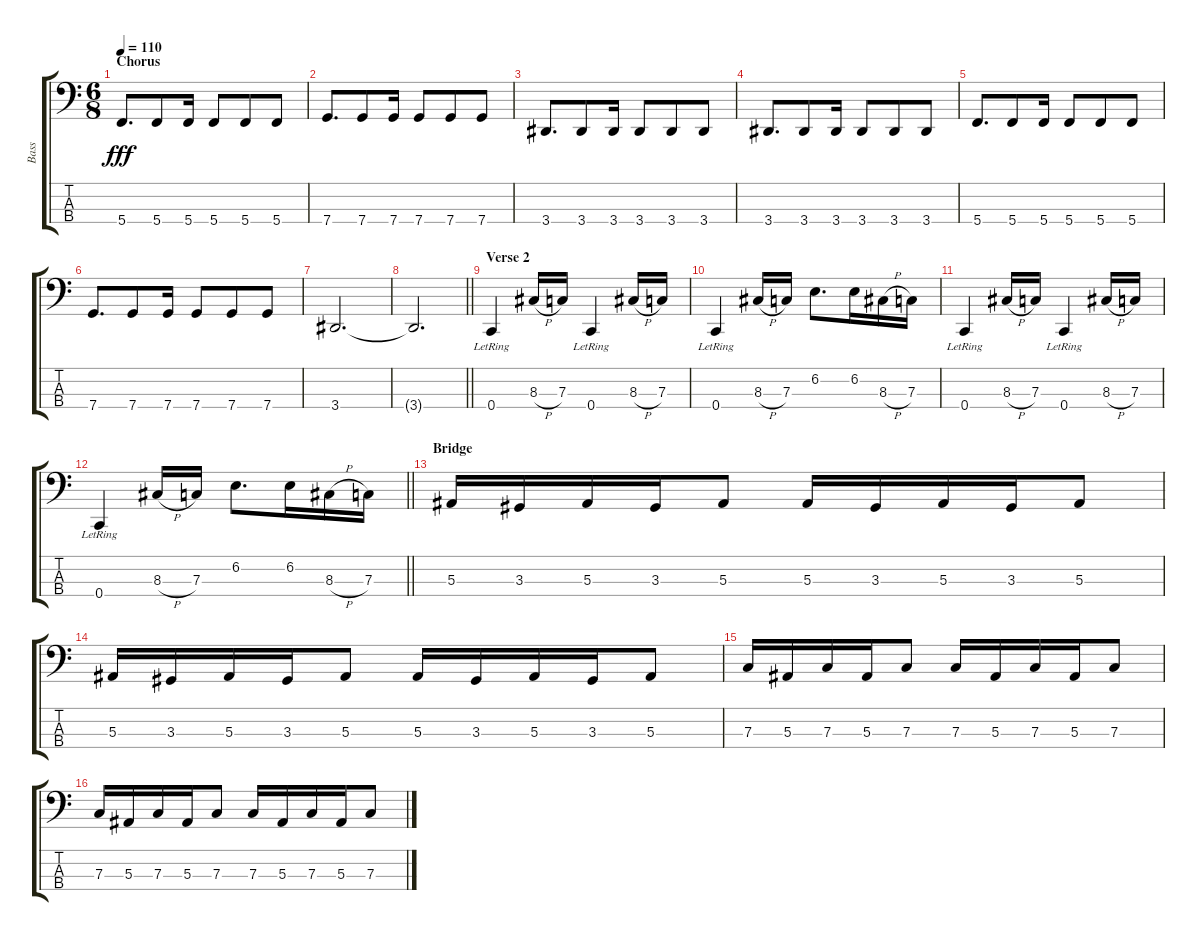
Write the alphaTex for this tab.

\track ("Bass" "Bass") {instrument electricbasspick}
\staff {score tabs}
\tuning (Eb2 Bb1 F1 C1) {hide}
\ts (6 8)
\section ("" "Chorus")
\tempo 110
\clef f4
\ks c
5.4.8{d dy fff} 5.4.8 5.4.16 5.4.8 5.4.8 5.4.8 |
7.4.8{d} 7.4.8 7.4.16 7.4.8 7.4.8 7.4.8 |
3.4.8{d} 3.4.8 3.4.16 3.4.8 3.4.8 3.4.8 |
3.4.8{d} 3.4.8 3.4.16 3.4.8 3.4.8 3.4.8 |
5.4.8{d} 5.4.8 5.4.16 5.4.8 5.4.8 5.4.8 |
7.4.8{d} 7.4.8 7.4.16 7.4.8 7.4.8 7.4.8 |
3.4.2{d} |
\barLineRight lightlight
3.4{t}.2{d} |
\section ("" "Verse 2")
0.4{lr}.4 8.3{h}.16 7.3.16 0.4{lr}.4 8.3{h}.16 7.3.16 |
0.4{lr}.4 8.3{h}.16 7.3.16 6.2.8{d} 6.2.16 8.3{h}.16 7.3.16 |
0.4{lr}.4 8.3{h}.16 7.3.16 0.4{lr}.4 8.3{h}.16 7.3.16 |
\barLineRight lightlight
0.4{lr}.4 8.3{h}.16 7.3.16 6.2.8{d} 6.2.16 8.3{h}.16 7.3.16 |
\section ("" "Bridge")
5.3.16 3.3.16 5.3.16 3.3.16 5.3.8 5.3.16 3.3.16 5.3.16 3.3.16 5.3.8 |
5.3.16 3.3.16 5.3.16 3.3.16 5.3.8 5.3.16 3.3.16 5.3.16 3.3.16 5.3.8 |
7.3.16 5.3.16 7.3.16 5.3.16 7.3.8 7.3.16 5.3.16 7.3.16 5.3.16 7.3.8 |
7.3.16 5.3.16 7.3.16 5.3.16 7.3.8 7.3.16 5.3.16 7.3.16 5.3.16 7.3.8
